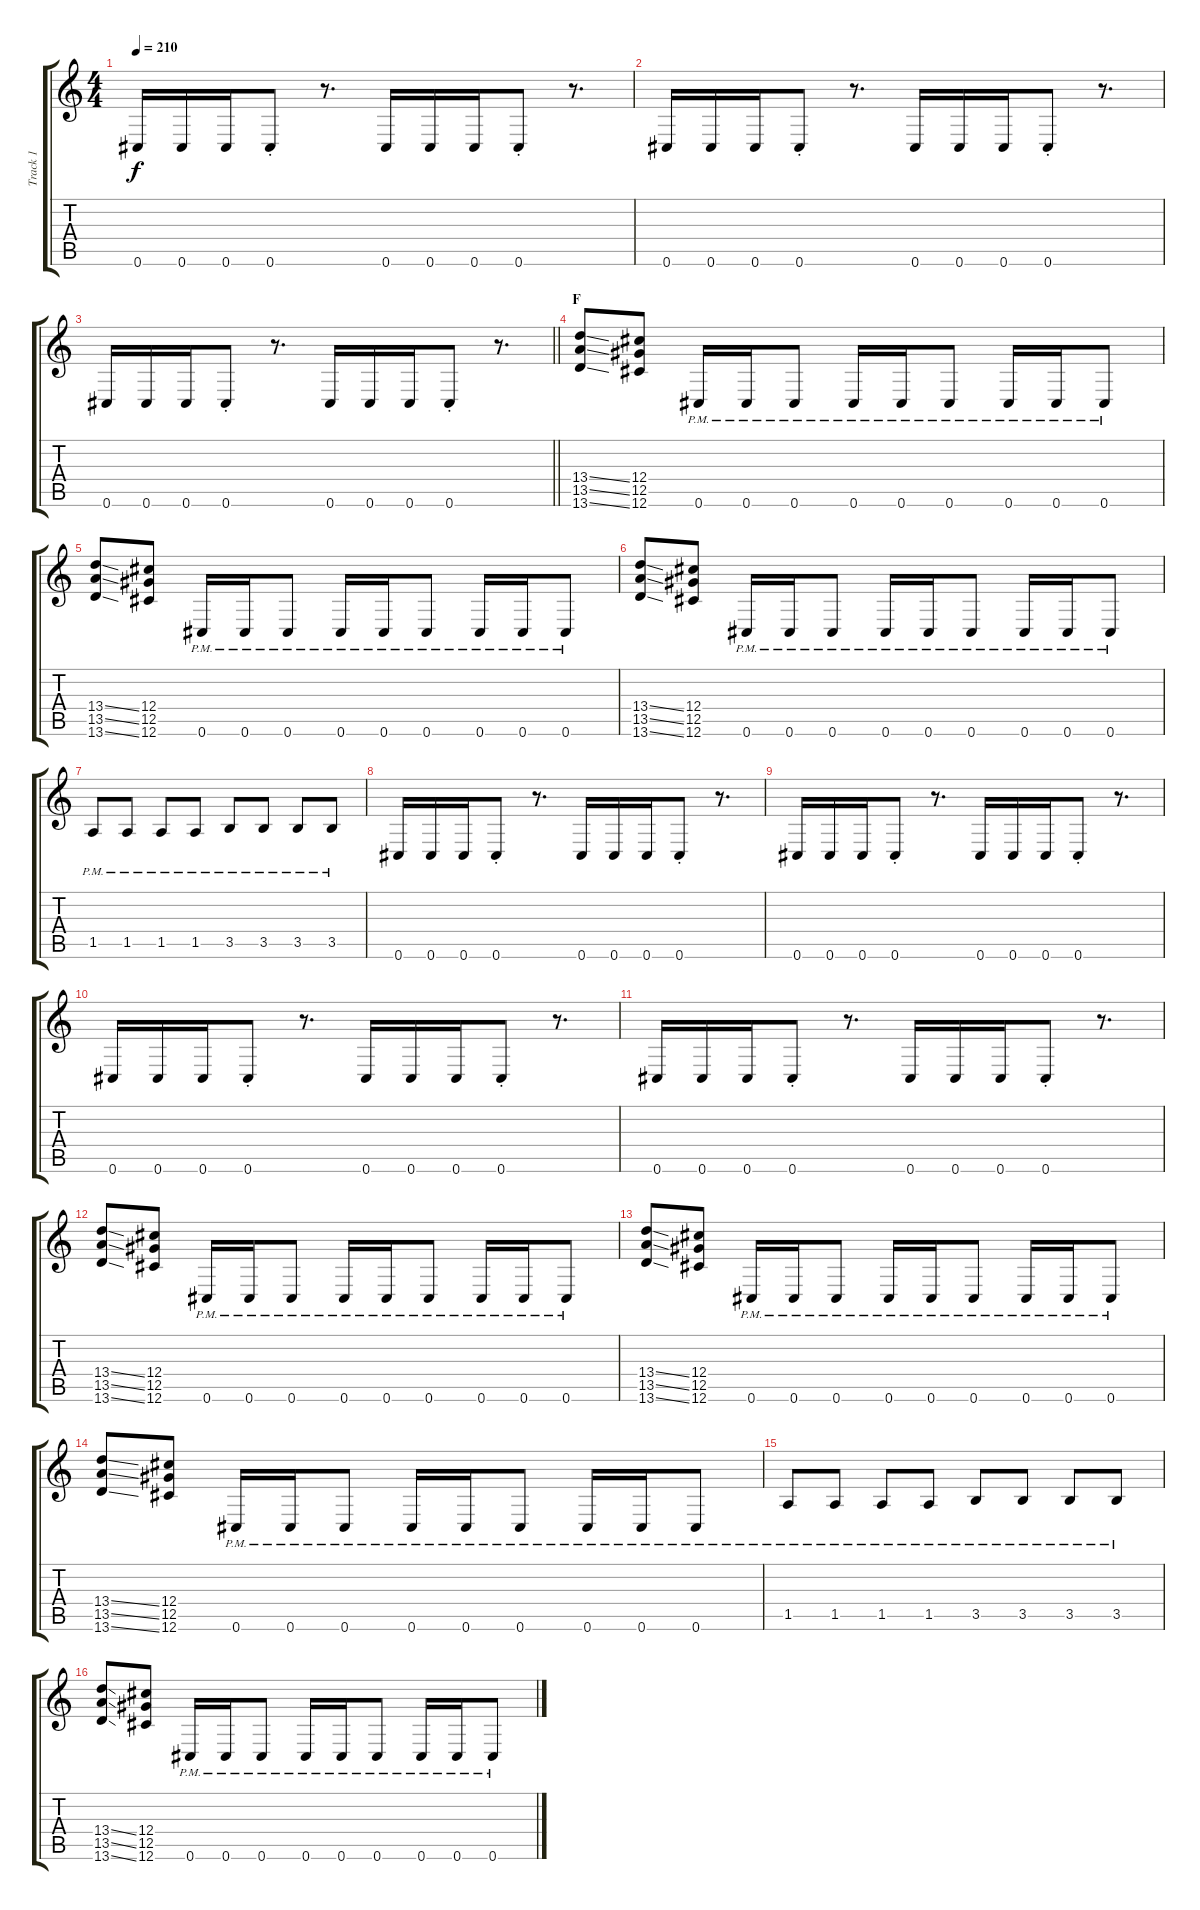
\track ("Track 1" "Track 1") {instrument distortionguitar}
\staff {score tabs}
\tuning (Eb4 Bb3 Gb3 Db3 Ab2 Db2) {hide}
\ts (4 4)
\tempo 210
\clef g2
\ks c
0.6.16{dy f} 0.6.16 0.6.16 0.6{st}.8 r.8{d} 0.6.16 0.6.16 0.6.16 0.6{st}.8 r.8{d} |
0.6.16 0.6.16 0.6.16 0.6{st}.8 r.8{d} 0.6.16 0.6.16 0.6.16 0.6{st}.8 r.8{d} |
\barLineRight lightlight
0.6.16 0.6.16 0.6.16 0.6{st}.8 r.8{d} 0.6.16 0.6.16 0.6.16 0.6{st}.8 r.8{d} |
\section ("" "F")
(13.4{ss} 13.5{ss} 13.6{ss}).8 (12.4 12.5 12.6).8 0.6{pm}.16 0.6{pm}.16 0.6{pm}.8 0.6{pm}.16 0.6{pm}.16 0.6{pm}.8 0.6{pm}.16 0.6{pm}.16 0.6{pm}.8 |
(13.4{ss} 13.5{ss} 13.6{ss}).8 (12.4 12.5 12.6).8 0.6{pm}.16 0.6{pm}.16 0.6{pm}.8 0.6{pm}.16 0.6{pm}.16 0.6{pm}.8 0.6{pm}.16 0.6{pm}.16 0.6{pm}.8 |
(13.4{ss} 13.5{ss} 13.6{ss}).8 (12.4 12.5 12.6).8 0.6{pm}.16 0.6{pm}.16 0.6{pm}.8 0.6{pm}.16 0.6{pm}.16 0.6{pm}.8 0.6{pm}.16 0.6{pm}.16 0.6{pm}.8 |
1.5{pm}.8 1.5{pm}.8 1.5{pm}.8 1.5{pm}.8 3.5{pm}.8 3.5{pm}.8 3.5{pm}.8 3.5{pm}.8 |
0.6.16 0.6.16 0.6.16 0.6{st}.8 r.8{d} 0.6.16 0.6.16 0.6.16 0.6{st}.8 r.8{d} |
0.6.16 0.6.16 0.6.16 0.6{st}.8 r.8{d} 0.6.16 0.6.16 0.6.16 0.6{st}.8 r.8{d} |
0.6.16 0.6.16 0.6.16 0.6{st}.8 r.8{d} 0.6.16 0.6.16 0.6.16 0.6{st}.8 r.8{d} |
0.6.16 0.6.16 0.6.16 0.6{st}.8 r.8{d} 0.6.16 0.6.16 0.6.16 0.6{st}.8 r.8{d} |
(13.4{ss} 13.5{ss} 13.6{ss}).8 (12.4 12.5 12.6).8 0.6{pm}.16 0.6{pm}.16 0.6{pm}.8 0.6{pm}.16 0.6{pm}.16 0.6{pm}.8 0.6{pm}.16 0.6{pm}.16 0.6{pm}.8 |
(13.4{ss} 13.5{ss} 13.6{ss}).8 (12.4 12.5 12.6).8 0.6{pm}.16 0.6{pm}.16 0.6{pm}.8 0.6{pm}.16 0.6{pm}.16 0.6{pm}.8 0.6{pm}.16 0.6{pm}.16 0.6{pm}.8 |
(13.4{ss} 13.5{ss} 13.6{ss}).8 (12.4 12.5 12.6).8 0.6{pm}.16 0.6{pm}.16 0.6{pm}.8 0.6{pm}.16 0.6{pm}.16 0.6{pm}.8 0.6{pm}.16 0.6{pm}.16 0.6{pm}.8 |
1.5{pm}.8 1.5{pm}.8 1.5{pm}.8 1.5{pm}.8 3.5{pm}.8 3.5{pm}.8 3.5{pm}.8 3.5{pm}.8 |
(13.4{ss} 13.5{ss} 13.6{ss}).8 (12.4 12.5 12.6).8 0.6{pm}.16 0.6{pm}.16 0.6{pm}.8 0.6{pm}.16 0.6{pm}.16 0.6{pm}.8 0.6{pm}.16 0.6{pm}.16 0.6{pm}.8
